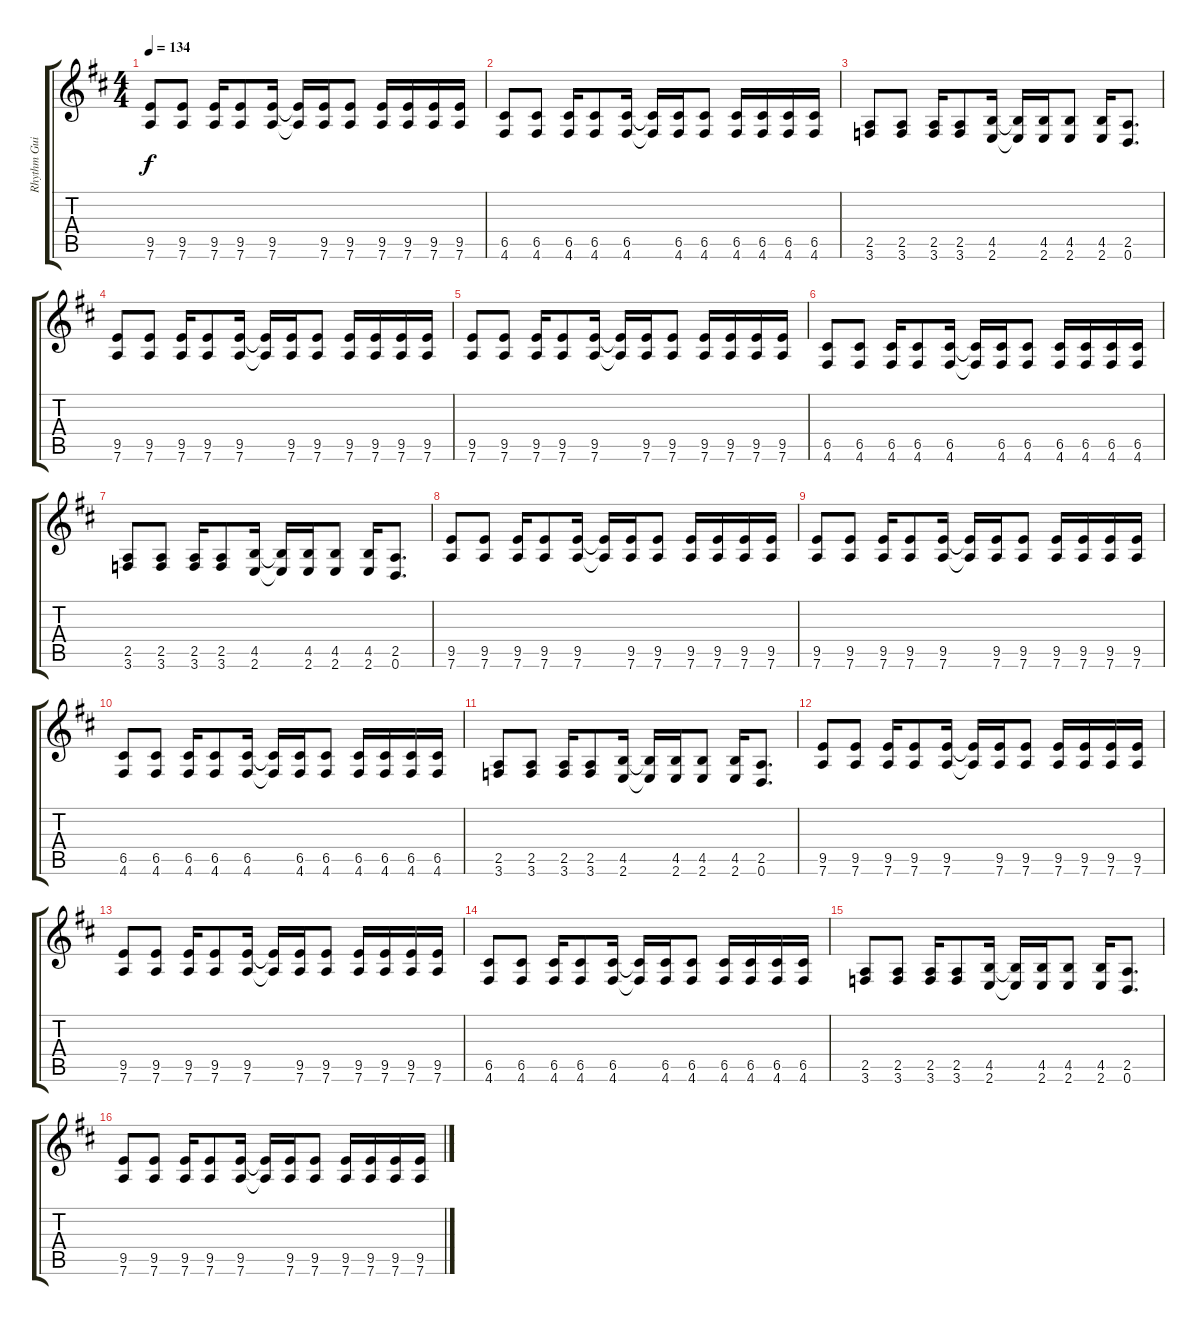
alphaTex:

\track ("Rhythm Guitar 1" "Rhythm Gui") {instrument distortionguitar}
\staff {score tabs}
\tuning (D4 A3 F3 C3 G2 D2) {hide}
\ts (4 4)
\tempo 134
\clef g2
\ks bminor
(9.5 7.6).8{dy f} (9.5 7.6).8 (9.5 7.6).16 (9.5 7.6).8 (9.5 7.6).16 (9.5{t} 7.6{t}).16 (9.5 7.6).16 (9.5 7.6).8 (9.5 7.6).16 (9.5 7.6).16 (9.5 7.6).16 (9.5 7.6).16 |
(6.5 4.6).8 (6.5 4.6).8 (6.5 4.6).16 (6.5 4.6).8 (6.5 4.6).16 (6.5{t} 4.6{t}).16 (6.5 4.6).16 (6.5 4.6).8 (6.5 4.6).16 (6.5 4.6).16 (6.5 4.6).16 (6.5 4.6).16 |
(2.5 3.6).8 (2.5 3.6).8 (2.5 3.6).16 (2.5 3.6).8 (4.5 2.6).16 (4.5{t} 2.6{t}).16 (4.5 2.6).16 (4.5 2.6).8 (4.5 2.6).16 (2.5 0.6).8{d} |
(9.5 7.6).8 (9.5 7.6).8 (9.5 7.6).16 (9.5 7.6).8 (9.5 7.6).16 (9.5{t} 7.6{t}).16 (9.5 7.6).16 (9.5 7.6).8 (9.5 7.6).16 (9.5 7.6).16 (9.5 7.6).16 (9.5 7.6).16 |
(9.5 7.6).8 (9.5 7.6).8 (9.5 7.6).16 (9.5 7.6).8 (9.5 7.6).16 (9.5{t} 7.6{t}).16 (9.5 7.6).16 (9.5 7.6).8 (9.5 7.6).16 (9.5 7.6).16 (9.5 7.6).16 (9.5 7.6).16 |
(6.5 4.6).8 (6.5 4.6).8 (6.5 4.6).16 (6.5 4.6).8 (6.5 4.6).16 (6.5{t} 4.6{t}).16 (6.5 4.6).16 (6.5 4.6).8 (6.5 4.6).16 (6.5 4.6).16 (6.5 4.6).16 (6.5 4.6).16 |
(2.5 3.6).8 (2.5 3.6).8 (2.5 3.6).16 (2.5 3.6).8 (4.5 2.6).16 (4.5{t} 2.6{t}).16 (4.5 2.6).16 (4.5 2.6).8 (4.5 2.6).16 (2.5 0.6).8{d} |
(9.5 7.6).8 (9.5 7.6).8 (9.5 7.6).16 (9.5 7.6).8 (9.5 7.6).16 (9.5{t} 7.6{t}).16 (9.5 7.6).16 (9.5 7.6).8 (9.5 7.6).16 (9.5 7.6).16 (9.5 7.6).16 (9.5 7.6).16 |
(9.5 7.6).8 (9.5 7.6).8 (9.5 7.6).16 (9.5 7.6).8 (9.5 7.6).16 (9.5{t} 7.6{t}).16 (9.5 7.6).16 (9.5 7.6).8 (9.5 7.6).16 (9.5 7.6).16 (9.5 7.6).16 (9.5 7.6).16 |
(6.5 4.6).8 (6.5 4.6).8 (6.5 4.6).16 (6.5 4.6).8 (6.5 4.6).16 (6.5{t} 4.6{t}).16 (6.5 4.6).16 (6.5 4.6).8 (6.5 4.6).16 (6.5 4.6).16 (6.5 4.6).16 (6.5 4.6).16 |
(2.5 3.6).8 (2.5 3.6).8 (2.5 3.6).16 (2.5 3.6).8 (4.5 2.6).16 (4.5{t} 2.6{t}).16 (4.5 2.6).16 (4.5 2.6).8 (4.5 2.6).16 (2.5 0.6).8{d} |
(9.5 7.6).8 (9.5 7.6).8 (9.5 7.6).16 (9.5 7.6).8 (9.5 7.6).16 (9.5{t} 7.6{t}).16 (9.5 7.6).16 (9.5 7.6).8 (9.5 7.6).16 (9.5 7.6).16 (9.5 7.6).16 (9.5 7.6).16 |
(9.5 7.6).8 (9.5 7.6).8 (9.5 7.6).16 (9.5 7.6).8 (9.5 7.6).16 (9.5{t} 7.6{t}).16 (9.5 7.6).16 (9.5 7.6).8 (9.5 7.6).16 (9.5 7.6).16 (9.5 7.6).16 (9.5 7.6).16 |
(6.5 4.6).8 (6.5 4.6).8 (6.5 4.6).16 (6.5 4.6).8 (6.5 4.6).16 (6.5{t} 4.6{t}).16 (6.5 4.6).16 (6.5 4.6).8 (6.5 4.6).16 (6.5 4.6).16 (6.5 4.6).16 (6.5 4.6).16 |
(2.5 3.6).8 (2.5 3.6).8 (2.5 3.6).16 (2.5 3.6).8 (4.5 2.6).16 (4.5{t} 2.6{t}).16 (4.5 2.6).16 (4.5 2.6).8 (4.5 2.6).16 (2.5 0.6).8{d} |
(9.5 7.6).8 (9.5 7.6).8 (9.5 7.6).16 (9.5 7.6).8 (9.5 7.6).16 (9.5{t} 7.6{t}).16 (9.5 7.6).16 (9.5 7.6).8 (9.5 7.6).16 (9.5 7.6).16 (9.5 7.6).16 (9.5 7.6).16
